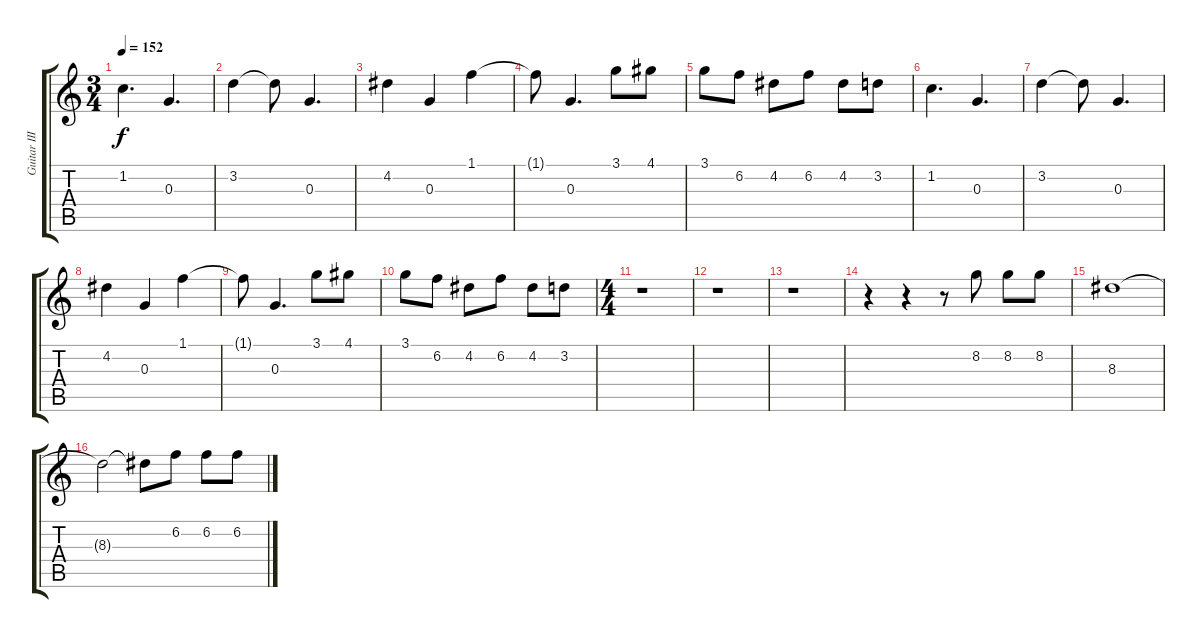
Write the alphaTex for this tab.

\track ("Guitar III" "Guitar III") {instrument overdrivenguitar}
\staff {score tabs}
\tuning (E4 B3 G3 D3 A2 E2) {hide}
\ts (3 4)
\tempo 152
\clef g2
\ks c
1.2.4{d dy f} 0.3.4{d} |
3.2.4 3.2{t}.8 0.3.4{d} |
4.2.4 0.3.4 1.1.4 |
1.1{t}.8 0.3.4{d} 3.1.8 4.1.8 |
3.1.8 6.2.8 4.2.8 6.2.8 4.2.8 3.2.8 |
1.2.4{d} 0.3.4{d} |
3.2.4 3.2{t}.8 0.3.4{d} |
4.2.4 0.3.4 1.1.4 |
1.1{t}.8 0.3.4{d} 3.1.8 4.1.8 |
3.1.8 6.2.8 4.2.8 6.2.8 4.2.8 3.2.8 |
\ts (4 4)
r.1 |
r.1 |
r.1 |
r.4 r.4 r.8 8.2.8 8.2.8 8.2.8 |
8.3.1 |
8.3{t}.2 8.3{t}.8 6.2.8 6.2.8 6.2.8
